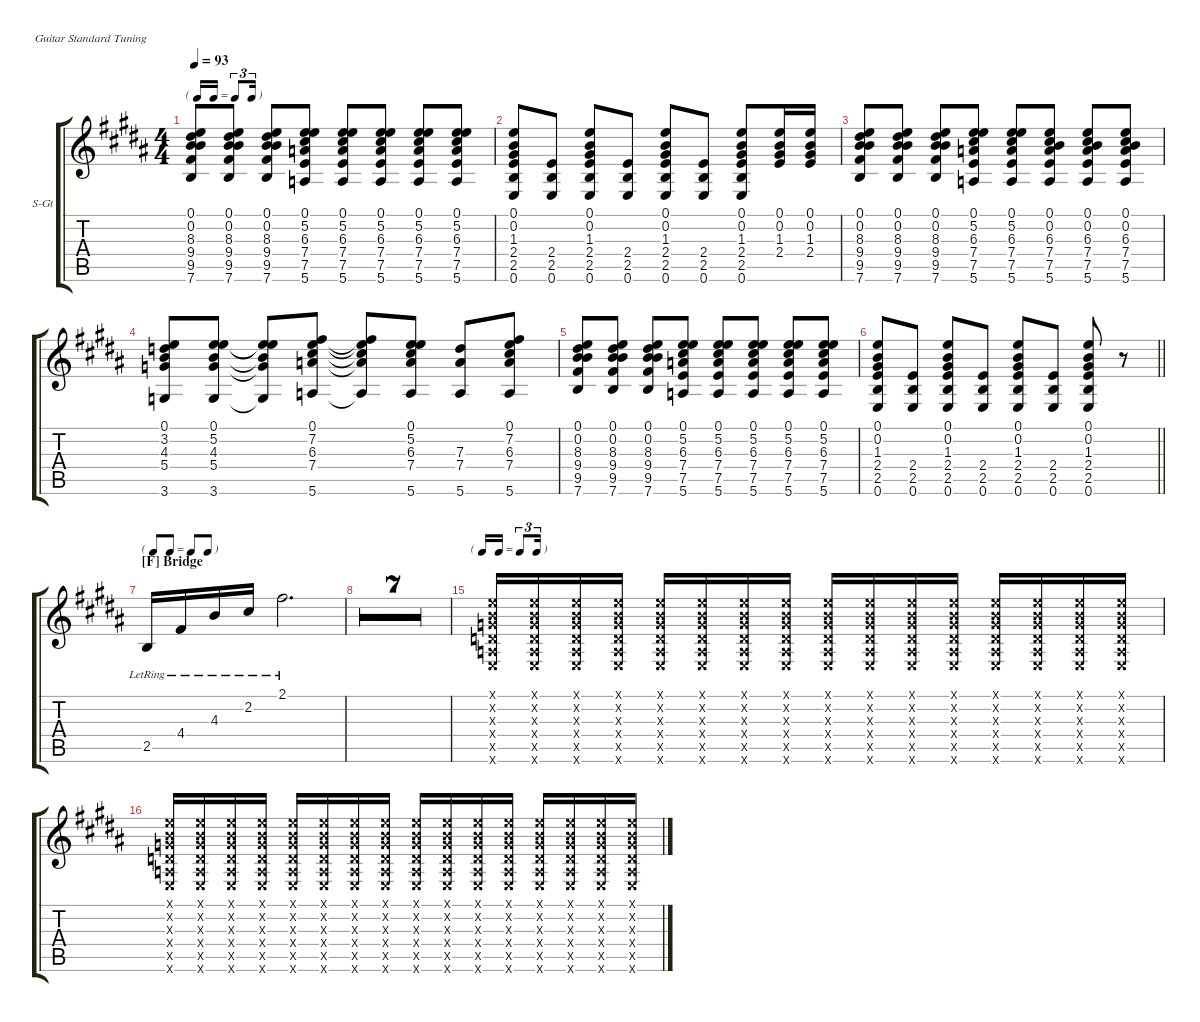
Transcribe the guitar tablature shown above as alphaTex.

\hideDynamics
\bracketExtendMode groupsimilarinstruments
\firstSystemTrackNameOrientation horizontal
\otherSystemsTrackNameOrientation horizontal
\track ("Acoustic Guitar 1" "S-Gt") {multiBarRest instrument acousticguitarsteel}
\staff {score tabs}
\tuning (E4 B3 G3 D3 A2 E2)
\ts (4 4)
\tf triplet16th
\tempo 93
\clef g2
\ks b
(7.6{acc forcenatural} 9.5{acc #} 9.4{acc forcenatural} 8.3{acc #} 0.2{acc forcenatural} 0.1{acc forcenatural}).8{dy mf} (7.6{acc forcenatural} 9.5{acc #} 9.4{acc forcenatural} 8.3{acc #} 0.2{acc forcenatural} 0.1{acc forcenatural}).8 (7.6{acc forcenatural} 9.5{acc #} 9.4{acc forcenatural} 8.3{acc #} 0.2{acc forcenatural} 0.1{acc forcenatural}).8 (5.6{acc forcenatural} 7.5{acc forcenatural} 7.4{acc forcenatural} 6.3{acc #} 5.2{acc forcenatural} 0.1{acc forcenatural}).8 (5.6{acc forcenatural} 7.5{acc forcenatural} 7.4{acc forcenatural} 6.3{acc #} 5.2{acc forcenatural} 0.1{acc forcenatural}).8 (5.6{acc forcenatural} 7.5{acc forcenatural} 7.4{acc forcenatural} 6.3{acc #} 5.2{acc forcenatural} 0.1{acc forcenatural}).8 (5.6{acc forcenatural} 7.5{acc forcenatural} 7.4{acc forcenatural} 6.3{acc #} 5.2{acc forcenatural} 0.1{acc forcenatural}).8 (5.6{acc forcenatural} 7.5{acc forcenatural} 7.4{acc forcenatural} 6.3{acc #} 5.2{acc forcenatural} 0.1{acc forcenatural}).8 |
(0.6{acc forcenatural} 2.5{acc forcenatural} 2.4{acc forcenatural} 1.3{acc #} 0.2{acc forcenatural} 0.1{acc forcenatural}).8 (0.6{acc forcenatural} 2.5{acc forcenatural} 2.4{acc forcenatural}).8 (0.6{acc forcenatural} 2.5{acc forcenatural} 2.4{acc forcenatural} 1.3{acc #} 0.2{acc forcenatural} 0.1{acc forcenatural}).8 (0.6{acc forcenatural} 2.5{acc forcenatural} 2.4{acc forcenatural}).8 (0.6{acc forcenatural} 2.5{acc forcenatural} 2.4{acc forcenatural} 1.3{acc #} 0.2{acc forcenatural} 0.1{acc forcenatural}).8 (0.6{acc forcenatural} 2.5{acc forcenatural} 2.4{acc forcenatural}).8 (0.6{acc forcenatural} 2.5{acc forcenatural} 2.4{acc forcenatural} 1.3{acc #} 0.2{acc forcenatural} 0.1{acc forcenatural}).8 (2.4{acc forcenatural} 1.3{acc #} 0.2{acc forcenatural} 0.1{acc forcenatural}).16 (0.1{acc forcenatural} 0.2{acc forcenatural} 1.3{acc #} 2.4{acc forcenatural}).16 |
(7.6{acc forcenatural} 9.5{acc #} 9.4{acc forcenatural} 8.3{acc #} 0.2{acc forcenatural} 0.1{acc forcenatural}).8 (7.6{acc forcenatural} 9.5{acc #} 9.4{acc forcenatural} 8.3{acc #} 0.2{acc forcenatural} 0.1{acc forcenatural}).8 (7.6{acc forcenatural} 9.5{acc #} 9.4{acc forcenatural} 8.3{acc #} 0.2{acc forcenatural} 0.1{acc forcenatural}).8 (5.6{acc forcenatural} 7.5{acc forcenatural} 7.4{acc forcenatural} 6.3{acc #} 5.2{acc forcenatural} 0.1{acc forcenatural}).8 (5.6{acc forcenatural} 7.5{acc forcenatural} 7.4{acc forcenatural} 6.3{acc #} 5.2{acc forcenatural} 0.1{acc forcenatural}).8 (5.6{acc forcenatural} 7.5{acc forcenatural} 7.4{acc forcenatural} 6.3{acc #} 0.2{acc forcenatural} 0.1{acc forcenatural}).8 (5.6{acc forcenatural} 7.5{acc forcenatural} 7.4{acc forcenatural} 6.3{acc #} 0.2{acc forcenatural} 0.1{acc forcenatural}).8 (5.6{acc forcenatural} 7.5{acc forcenatural} 7.4{acc forcenatural} 6.3{acc #} 0.2{acc forcenatural} 0.1{acc forcenatural}).8 |
(3.6{acc forcenatural} 5.4{acc forcenatural} 4.3{acc forcenatural} 3.2{acc forcenatural} 0.1{acc forcenatural}).8 (3.6{acc forcenatural} 5.4{acc forcenatural} 4.3{acc forcenatural} 5.2{acc forcenatural} 0.1{acc forcenatural}).8 (3.6{t acc forcenatural} 5.4{t acc forcenatural} 4.3{t acc forcenatural} 5.2{t acc forcenatural} 0.1{t acc forcenatural}).8 (5.6{acc forcenatural} 6.3{acc #} 7.4{acc forcenatural} 7.2{acc #} 0.1{acc forcenatural}).8 (0.1{t acc forcenatural} 7.2{t acc #} 6.3{t acc #} 7.4{t acc forcenatural} 5.6{t acc forcenatural}).8 (5.6{acc forcenatural} 7.4{acc forcenatural} 6.3{acc #} 5.2{acc forcenatural} 0.1{acc forcenatural}).8 (5.6{acc forcenatural} 7.4{acc forcenatural} 7.3{acc forcenatural}).8 (5.6{acc forcenatural} 7.4{acc forcenatural} 6.3{acc #} 7.2{acc #} 0.1{acc forcenatural}).8 |
(7.6{acc forcenatural} 9.5{acc #} 9.4{acc forcenatural} 8.3{acc #} 0.2{acc forcenatural} 0.1{acc forcenatural}).8 (7.6{acc forcenatural} 9.5{acc #} 9.4{acc forcenatural} 8.3{acc #} 0.2{acc forcenatural} 0.1{acc forcenatural}).8 (7.6{acc forcenatural} 9.5{acc #} 9.4{acc forcenatural} 8.3{acc #} 0.2{acc forcenatural} 0.1{acc forcenatural}).8 (5.6{acc forcenatural} 7.5{acc forcenatural} 7.4{acc forcenatural} 6.3{acc #} 5.2{acc forcenatural} 0.1{acc forcenatural}).8 (5.6{acc forcenatural} 7.5{acc forcenatural} 7.4{acc forcenatural} 6.3{acc #} 5.2{acc forcenatural} 0.1{acc forcenatural}).8 (5.6{acc forcenatural} 7.5{acc forcenatural} 7.4{acc forcenatural} 6.3{acc #} 5.2{acc forcenatural} 0.1{acc forcenatural}).8 (5.6{acc forcenatural} 7.5{acc forcenatural} 7.4{acc forcenatural} 6.3{acc #} 5.2{acc forcenatural} 0.1{acc forcenatural}).8 (5.6{acc forcenatural} 7.5{acc forcenatural} 7.4{acc forcenatural} 6.3{acc #} 5.2{acc forcenatural} 0.1{acc forcenatural}).8 |
\barLineRight lightlight
(0.6{acc forcenatural} 2.5{acc forcenatural} 2.4{acc forcenatural} 1.3{acc #} 0.2{acc forcenatural} 0.1{acc forcenatural}).8 (0.6{acc forcenatural} 2.5{acc forcenatural} 2.4{acc forcenatural}).8 (0.6{acc forcenatural} 2.5{acc forcenatural} 2.4{acc forcenatural} 1.3{acc #} 0.2{acc forcenatural} 0.1{acc forcenatural}).8 (0.6{acc forcenatural} 2.5{acc forcenatural} 2.4{acc forcenatural}).8 (0.6{acc forcenatural} 2.5{acc forcenatural} 2.4{acc forcenatural} 1.3{acc #} 0.2{acc forcenatural} 0.1{acc forcenatural}).8 (0.6{acc forcenatural} 2.5{acc forcenatural} 2.4{acc forcenatural}).8 (0.6{acc forcenatural} 2.5{acc forcenatural} 2.4{acc forcenatural} 1.3{acc #} 0.2{acc forcenatural} 0.1{acc forcenatural}).8 r.8 |
\tf none
\section ("F" "Bridge")
2.5{lr acc forcenatural}.16 4.4{lr acc #}.16 4.3{lr acc forcenatural}.16 2.2{lr acc #}.16 2.1{lr acc #}.2{d} |
|
|
|
|
|
|
|
\tf triplet16th
(0.1{x acc forcenatural} 0.2{x acc forcenatural} 0.3{x acc forcenatural} 0.4{x acc forcenatural} 0.5{x acc forcenatural} 0.6{x acc forcenatural}).16{dy f} (0.1{x acc forcenatural} 0.2{x acc forcenatural} 0.3{x acc forcenatural} 0.4{x acc forcenatural} 0.6{x acc forcenatural} 0.5{x acc forcenatural}).16 (0.1{x acc forcenatural} 0.2{x acc forcenatural} 0.3{x acc forcenatural} 0.4{x acc forcenatural} 0.5{x acc forcenatural} 0.6{x acc forcenatural}).16 (0.1{x acc forcenatural} 0.2{x acc forcenatural} 0.3{x acc forcenatural} 0.4{x acc forcenatural} 0.6{x acc forcenatural} 0.5{x acc forcenatural}).16 (0.1{x acc forcenatural} 0.2{x acc forcenatural} 0.3{x acc forcenatural} 0.4{x acc forcenatural} 0.5{x acc forcenatural} 0.6{x acc forcenatural}).16 (0.1{x acc forcenatural} 0.2{x acc forcenatural} 0.3{x acc forcenatural} 0.4{x acc forcenatural} 0.6{x acc forcenatural} 0.5{x acc forcenatural}).16 (0.1{x acc forcenatural} 0.2{x acc forcenatural} 0.3{x acc forcenatural} 0.4{x acc forcenatural} 0.5{x acc forcenatural} 0.6{x acc forcenatural}).16 (0.1{x acc forcenatural} 0.2{x acc forcenatural} 0.3{x acc forcenatural} 0.4{x acc forcenatural} 0.6{x acc forcenatural} 0.5{x acc forcenatural}).16 (0.1{x acc forcenatural} 0.2{x acc forcenatural} 0.3{x acc forcenatural} 0.4{x acc forcenatural} 0.5{x acc forcenatural} 0.6{x acc forcenatural}).16 (0.1{x acc forcenatural} 0.2{x acc forcenatural} 0.3{x acc forcenatural} 0.4{x acc forcenatural} 0.6{x acc forcenatural} 0.5{x acc forcenatural}).16 (0.1{x acc forcenatural} 0.2{x acc forcenatural} 0.3{x acc forcenatural} 0.4{x acc forcenatural} 0.5{x acc forcenatural} 0.6{x acc forcenatural}).16 (0.1{x acc forcenatural} 0.2{x acc forcenatural} 0.3{x acc forcenatural} 0.4{x acc forcenatural} 0.6{x acc forcenatural} 0.5{x acc forcenatural}).16 (0.1{x acc forcenatural} 0.2{x acc forcenatural} 0.3{x acc forcenatural} 0.4{x acc forcenatural} 0.5{x acc forcenatural} 0.6{x acc forcenatural}).16 (0.1{x acc forcenatural} 0.2{x acc forcenatural} 0.3{x acc forcenatural} 0.4{x acc forcenatural} 0.6{x acc forcenatural} 0.5{x acc forcenatural}).16 (0.1{x acc forcenatural} 0.2{x acc forcenatural} 0.3{x acc forcenatural} 0.4{x acc forcenatural} 0.5{x acc forcenatural} 0.6{x acc forcenatural}).16 (0.1{x acc forcenatural} 0.2{x acc forcenatural} 0.3{x acc forcenatural} 0.4{x acc forcenatural} 0.6{x acc forcenatural} 0.5{x acc forcenatural}).16 |
(0.1{x acc forcenatural} 0.2{x acc forcenatural} 0.3{x acc forcenatural} 0.4{x acc forcenatural} 0.5{x acc forcenatural} 0.6{x acc forcenatural}).16 (0.1{x acc forcenatural} 0.2{x acc forcenatural} 0.3{x acc forcenatural} 0.4{x acc forcenatural} 0.6{x acc forcenatural} 0.5{x acc forcenatural}).16 (0.1{x acc forcenatural} 0.2{x acc forcenatural} 0.3{x acc forcenatural} 0.4{x acc forcenatural} 0.5{x acc forcenatural} 0.6{x acc forcenatural}).16 (0.1{x acc forcenatural} 0.2{x acc forcenatural} 0.3{x acc forcenatural} 0.4{x acc forcenatural} 0.6{x acc forcenatural} 0.5{x acc forcenatural}).16 (0.1{x acc forcenatural} 0.2{x acc forcenatural} 0.3{x acc forcenatural} 0.4{x acc forcenatural} 0.5{x acc forcenatural} 0.6{x acc forcenatural}).16 (0.1{x acc forcenatural} 0.2{x acc forcenatural} 0.3{x acc forcenatural} 0.4{x acc forcenatural} 0.6{x acc forcenatural} 0.5{x acc forcenatural}).16 (0.1{x acc forcenatural} 0.2{x acc forcenatural} 0.3{x acc forcenatural} 0.4{x acc forcenatural} 0.5{x acc forcenatural} 0.6{x acc forcenatural}).16 (0.1{x acc forcenatural} 0.2{x acc forcenatural} 0.3{x acc forcenatural} 0.4{x acc forcenatural} 0.6{x acc forcenatural} 0.5{x acc forcenatural}).16 (0.1{x acc forcenatural} 0.2{x acc forcenatural} 0.3{x acc forcenatural} 0.4{x acc forcenatural} 0.5{x acc forcenatural} 0.6{x acc forcenatural}).16 (0.1{x acc forcenatural} 0.2{x acc forcenatural} 0.3{x acc forcenatural} 0.4{x acc forcenatural} 0.6{x acc forcenatural} 0.5{x acc forcenatural}).16 (0.1{x acc forcenatural} 0.2{x acc forcenatural} 0.3{x acc forcenatural} 0.4{x acc forcenatural} 0.5{x acc forcenatural} 0.6{x acc forcenatural}).16 (0.1{x acc forcenatural} 0.2{x acc forcenatural} 0.3{x acc forcenatural} 0.4{x acc forcenatural} 0.6{x acc forcenatural} 0.5{x acc forcenatural}).16 (0.1{x acc forcenatural} 0.2{x acc forcenatural} 0.3{x acc forcenatural} 0.4{x acc forcenatural} 0.5{x acc forcenatural} 0.6{x acc forcenatural}).16 (0.1{x acc forcenatural} 0.2{x acc forcenatural} 0.3{x acc forcenatural} 0.4{x acc forcenatural} 0.6{x acc forcenatural} 0.5{x acc forcenatural}).16 (0.1{x acc forcenatural} 0.2{x acc forcenatural} 0.3{x acc forcenatural} 0.4{x acc forcenatural} 0.5{x acc forcenatural} 0.6{x acc forcenatural}).16 (0.1{x acc forcenatural} 0.2{x acc forcenatural} 0.3{x acc forcenatural} 0.4{x acc forcenatural} 0.6{x acc forcenatural} 0.5{x acc forcenatural}).16
